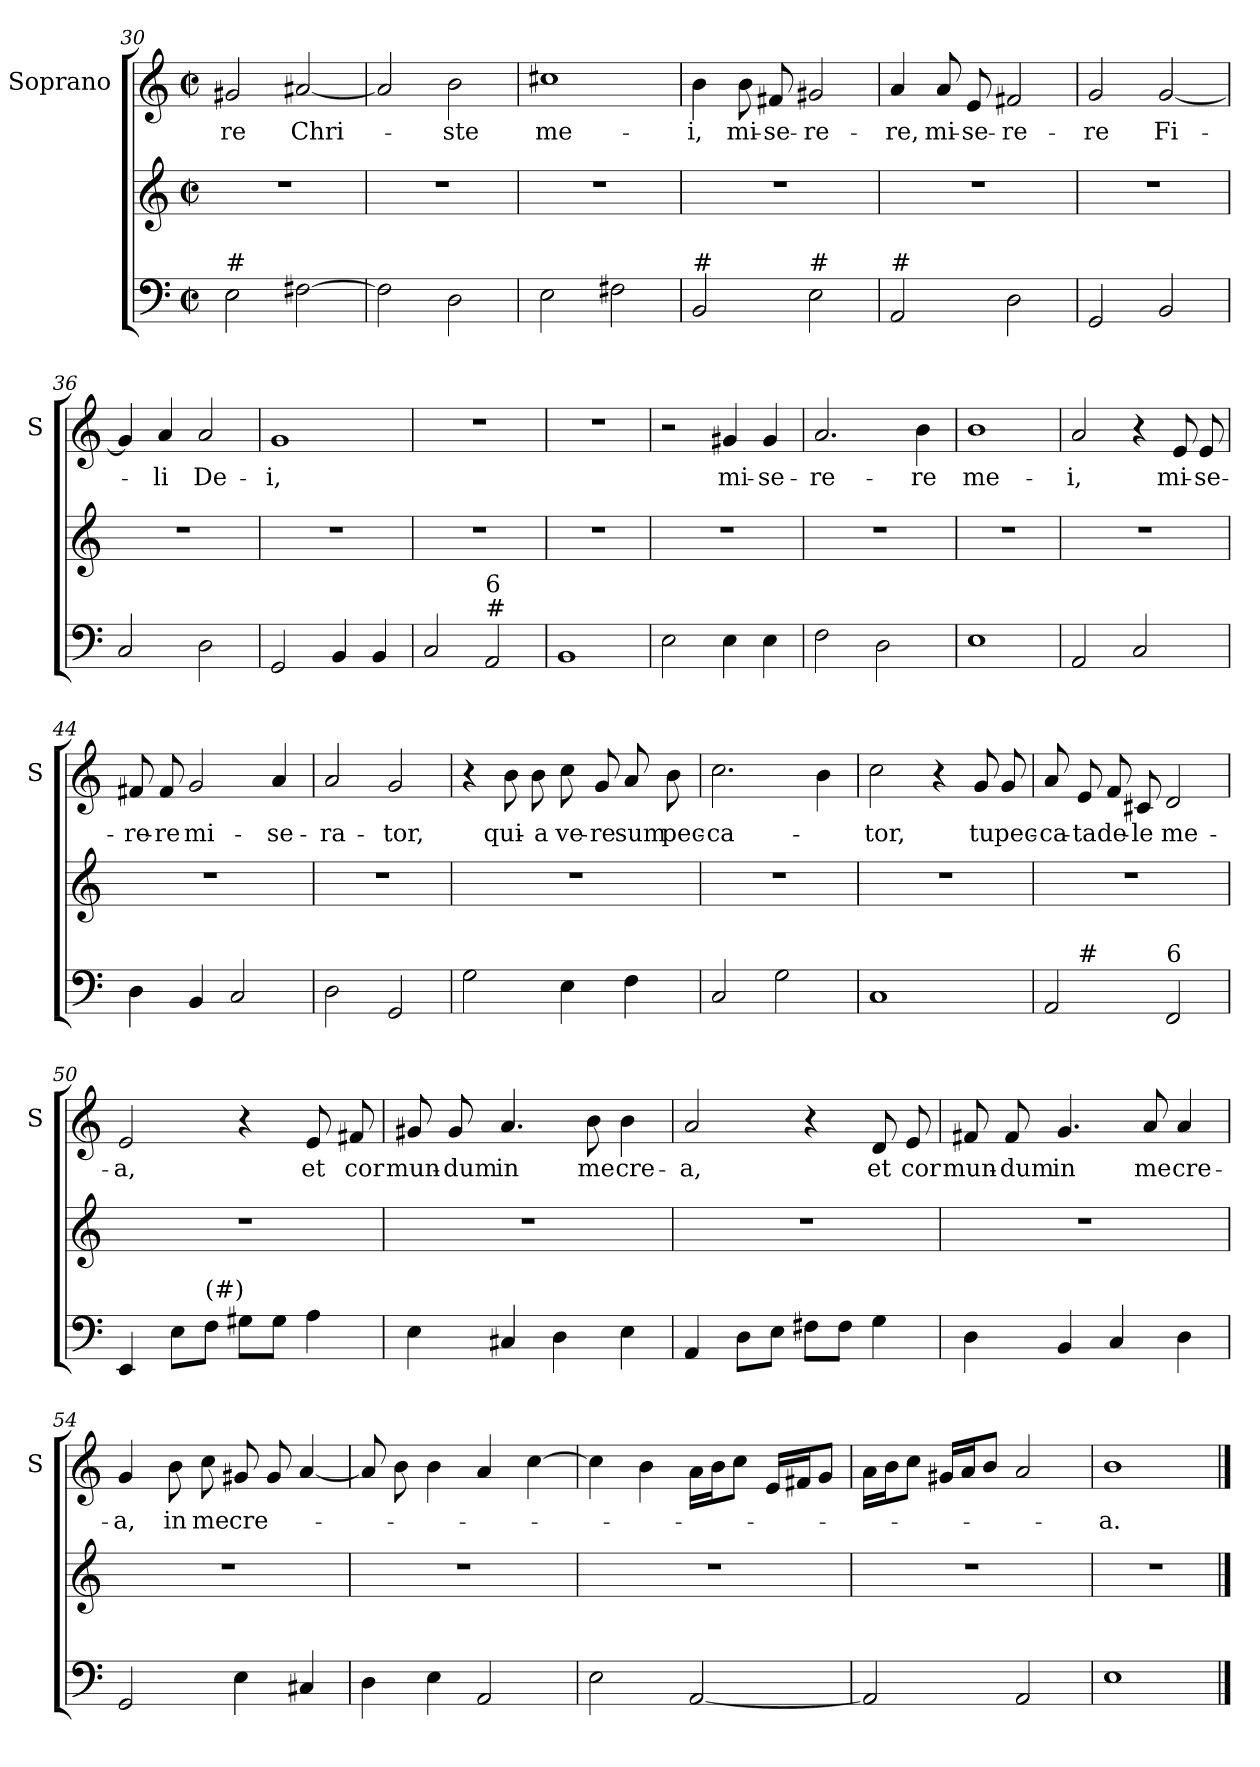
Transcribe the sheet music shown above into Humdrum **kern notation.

**kern	**kern	**kern	**text
*part2	*part2	*part1	*part1
*staff3	*staff2	*staff1	*staff1
*	*	*I"Soprano	*
*	*	*I'S	*
*clefF4	*clefG2	*clefG2	*
*k[]	*k[]	*k[]	*
*C:	*C:	*C:	*
*M2/2	*M2/2	*M2/2	*
*met(c|)	*met(c|)	*met(c|)	*
=30	=30	=30	=30
!LO:TX:a:t=#	!	!	!
!	!	!	!LO:LY:b
2E\	1r	2g#X/	-re
!	!	!	!LO:LY:b
[2F#X\	.	[2a#X/	Chri-
=31	=31	=31	=31
2F#\]	1r	2a#/]	.
!	!	!	!LO:LY:b
2D\	.	2b\	-ste
=32	=32	=32	=32
!	!	!	!LO:LY:b
2E\	1r	1cc#X	me-
2F#X\	.	.	.
!!LO:LB:g=z
=33	=33	=33	=33
!LO:TX:a:t=#	!	!	!
!	!	!	!LO:LY:b
2BB/	1r	4b\	-i,
!	!	!	!LO:LY:b
.	.	8b\	mi-
!	!	!	!LO:LY:b
.	.	8f#X/	-se-
!LO:TX:a:t=#	!	!	!
!	!	!	!LO:LY:b
2E\	.	2g#X/	-re-
=34	=34	=34	=34
!LO:TX:a:t=#	!	!	!
!	!	!	!LO:LY:b
2AA/	1r	4a/	-re,
!	!	!	!LO:LY:b
.	.	8a/	mi-
!	!	!	!LO:LY:b
.	.	8e/	-se-
!	!	!	!LO:LY:b
2D\	.	2f#X/	-re-
=35	=35	=35	=35
!	!	!	!LO:LY:b
2GG/	1r	2g/	-re
!	!	!	!LO:LY:b
2BB/	.	[2g/	Fi-
=36	=36	=36	=36
2C/	1r	4g/]	.
!	!	!	!LO:LY:b
.	.	4a/	-li
!	!	!	!LO:LY:b
2D\	.	2a/	De-
=37	=37	=37	=37
!	!	!	!LO:LY:b
2GG/	1r	1g	-i,
4BB/	.	.	.
4BB/	.	.	.
=38	=38	=38	=38
2C/	1r	1r	.
!LO:TX:a:t=#	!	!	!
!LO:TX:a:t=6	!	!	!
2AA/	.	.	.
!!LO:PB:g=z
=39	=39	=39	=39
1BB	1r	1r	.
=40	=40	=40	=40
2E\	1r	2r	.
!	!	!	!LO:LY:b
4E\	.	4g#X/	mi-
!	!	!	!LO:LY:b
4E\	.	4g#/	-se-
=41	=41	=41	=41
!	!	!	!LO:LY:b
2F\	1r	2.a/	-re-
2D\	.	.	.
!	!	!	!LO:LY:b
.	.	4b\	-re
=42	=42	=42	=42
!	!	!	!LO:LY:b
1E	1r	1b	me-
=43	=43	=43	=43
!	!	!	!LO:LY:b
2AA/	1r	2a/	-i,
2C/	.	4r	.
!	!	!	!LO:LY:b
.	.	8e/	mi-
!	!	!	!LO:LY:b
.	.	8e/	-se-
=44	=44	=44	=44
!	!	!	!LO:LY:b
4D\	1r	8f#X/	-re-
!	!	!	!LO:LY:b
.	.	8f#/	-re
!	!	!	!LO:LY:b
4BB/	.	2g/	mi-
2C/	.	.	.
!	!	!	!LO:LY:b
.	.	4a/	-se-
!!LO:LB:g=z
=45	=45	=45	=45
!	!	!	!LO:LY:b
2D\	1r	2a/	-ra-
!	!	!	!LO:LY:b
2GG/	.	2g/	-tor,
=46	=46	=46	=46
2G\	1r	4r	.
!	!	!	!LO:LY:b
.	.	8b\	qui-
!	!	!	!LO:LY:b
.	.	8b\	-a
!	!	!	!LO:LY:b
4E\	.	8cc\	ve-
!	!	!	!LO:LY:b
.	.	8g/	-re
!	!	!	!LO:LY:b
4F\	.	8a/	sum
!	!	!	!LO:LY:b
.	.	8b\	pec-
=47	=47	=47	=47
!	!	!	!LO:LY:b
2C/	1r	2.cc\	-ca-
2G\	.	.	.
.	.	4b\	.
=48	=48	=48	=48
!	!	!	!LO:LY:b
1C	1r	2cc\	-tor,
.	.	4r	.
!	!	!	!LO:LY:b
.	.	8g/	tu
!	!	!	!LO:LY:b
.	.	8g/	pec-
=49	=49	=49	=49
!	!	!	!LO:LY:b
*^	*	*	*
2AA/	8ryy	1r	8a/	-ca-
!	!LO:TX:a:t=#	!	!	!
!	!	!	!	!LO:LY:b
.	2..ryy	.	8e/	-ta
!	!	!	!	!LO:LY:b
.	.	.	8f/	de-
!	!	!	!	!LO:LY:b
.	.	.	8c#X/	-le
!LO:TX:a:t=6	!	!	!	!
!	!	!	!	!LO:LY:b
2FF/	.	.	2d/	me-
!!LO:LB:g=z
=50	=50	=50	=50	=50
!	!	!	!	!LO:LY:b
*v	*v	*	*	*
4EE/	1r	2e/	-a,
8E\L	.	.	.
!LO:TX:a:t=(#)	!	!	!
8F\J	.	.	.
8G#X\L	.	4r	.
8G#\J	.	.	.
!	!	!	!LO:LY:b
4A\	.	8e/	et
!	!	!	!LO:LY:b
.	.	8f#X/	cor
=51	=51	=51	=51
!	!	!	!LO:LY:b
4E\	1r	8g#X/	mun-
!	!	!	!LO:LY:b
.	.	8g#/	-dum
!	!	!	!LO:LY:b
4C#X/	.	4.a/	in
4D\	.	.	.
!	!	!	!LO:LY:b
.	.	8b\	me
!	!	!	!LO:LY:b
4E\	.	4b\	cre-
=52	=52	=52	=52
!	!	!	!LO:LY:b
4AA/	1r	2a/	-a,
8D\L	.	.	.
8E\J	.	.	.
8F#X\L	.	4r	.
8F#\J	.	.	.
!	!	!	!LO:LY:b
4G\	.	8d/	et
!	!	!	!LO:LY:b
.	.	8e/	cor
=53	=53	=53	=53
!	!	!	!LO:LY:b
4D\	1r	8f#X/	mun-
!	!	!	!LO:LY:b
.	.	8f#/	-dum
!	!	!	!LO:LY:b
4BB/	.	4.g/	in
4C/	.	.	.
!	!	!	!LO:LY:b
.	.	8a/	me
!	!	!	!LO:LY:b
4D\	.	4a/	cre-
!!LO:LB:g=z
=54	=54	=54	=54
!	!	!	!LO:LY:b
2GG/	1r	4g/	-a,
!	!	!	!LO:LY:b
.	.	8b\	in
!	!	!	!LO:LY:b
.	.	8cc\	me
!	!	!	!LO:LY:b
4E\	.	8g#X/	cre-
.	.	8g#/	.
4C#X/	.	[4a/	.
=55	=55	=55	=55
4D\	1r	8a/]	.
.	.	8b\	.
4E\	.	4b\	.
2AA/	.	4a/	.
.	.	[4cc\	.
=56	=56	=56	=56
2E\	1r	4cc\]	.
.	.	4b\	.
[2AA/	.	16a\LL	.
.	.	16b\J	.
.	.	8cc\J	.
.	.	16e/LL	.
.	.	16f#X/J	.
.	.	8g/J	.
=57	=57	=57	=57
2AA/]	1r	16a\LL	.
.	.	16b\J	.
.	.	8cc\J	.
.	.	16g#X/LL	.
.	.	16a/J	.
.	.	8b/J	.
2AA/	.	2a/	.
=58	=58	=58	=58
!	!	!	!LO:LY:b
1E	1r	1b	-a.
==	==	==	==
*-	*-	*-	*-
